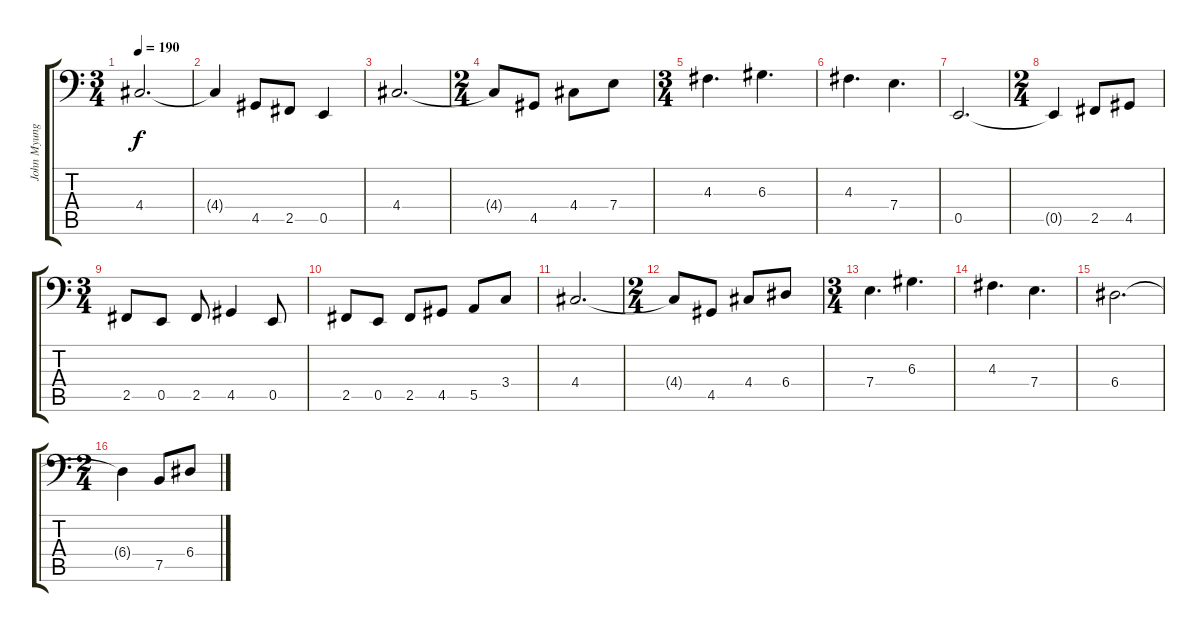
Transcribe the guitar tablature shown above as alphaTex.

\track ("John Myung - Bass" "John Myung") {instrument electricbassfinger}
\staff {score tabs}
\tuning (C3 G2 D2 A1 E1 B0) {hide}
\ts (3 4)
\tempo 190
\clef f4
\ks c
4.4.2{d dy f} |
4.4{t}.4 4.5.8 2.5.8 0.5.4 |
4.4.2{d} |
\ts (2 4)
4.4{t}.8 4.5.8 4.4.8 7.4.8 |
\ts (3 4)
4.3.4{d} 6.3.4{d} |
4.3.4{d} 7.4.4{d} |
0.5.2{d} |
\ts (2 4)
0.5{t}.4 2.5.8 4.5.8 |
\ts (3 4)
2.5.8 0.5.8 2.5.8 4.5.4 0.5.8 |
2.5.8 0.5.8 2.5.8 4.5.8 5.5.8 3.4.8 |
4.4.2{d} |
\ts (2 4)
4.4{t}.8 4.5.8 4.4.8 6.4.8 |
\ts (3 4)
7.4.4{d} 6.3.4{d} |
4.3.4{d} 7.4.4{d} |
6.4.2{d} |
\ts (2 4)
6.4{t}.4 7.5.8 6.4.8
